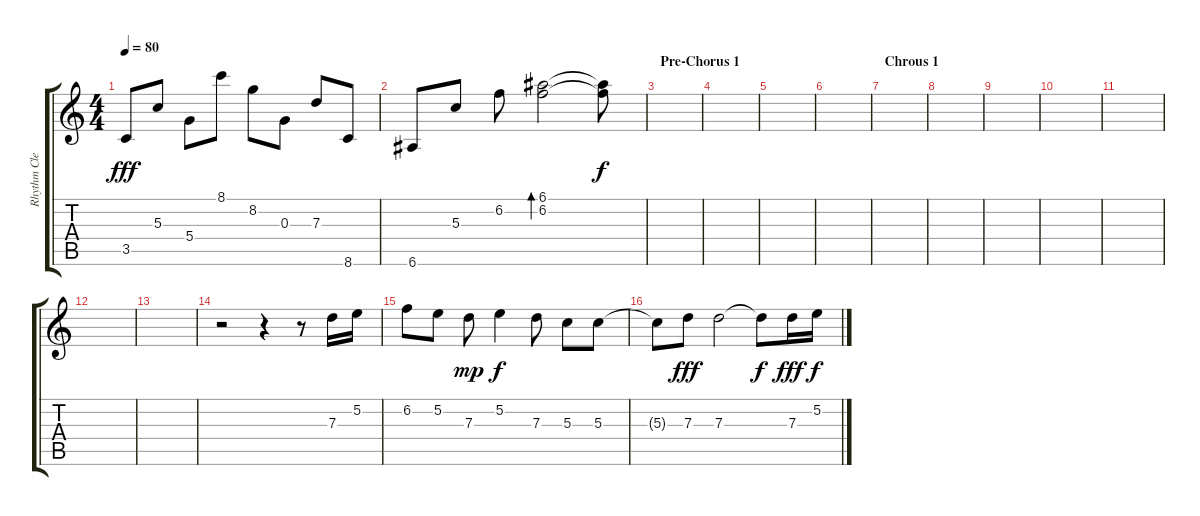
\track ("Rhythm Clean" "Rhythm Cle") {instrument electricguitarjazz}
\staff {score tabs}
\tuning (E4 B3 G3 D3 A2 E2) {hide}
\ts (4 4)
\tempo 80
\clef g2
\ks c
3.5.8{dy fff} 5.3.8 5.4.8 8.1.8 8.2.8 0.3.8 7.3.8 8.6.8 |
6.6.8 5.3.8 6.2.8 (6.1 6.2).2{bd 240} (6.1{t} 6.2{t}).8{dy f} |
\section ("" "Pre-Chorus 1")
|
|
|
|
\section ("" "Chrous 1")
|
|
|
|
|
|
|
r.2 r.4 r.8 7.3.16 5.2.16 |
6.2.8 5.2.8 7.3.8{dy mp} 5.2.4{dy f} 7.3.8 5.3.8 5.3.8 |
5.3{t}.8 7.3.8{dy fff} 7.3.2 7.3{t}.8{dy f} 7.3.16{dy fff} 5.2.16{dy f}
